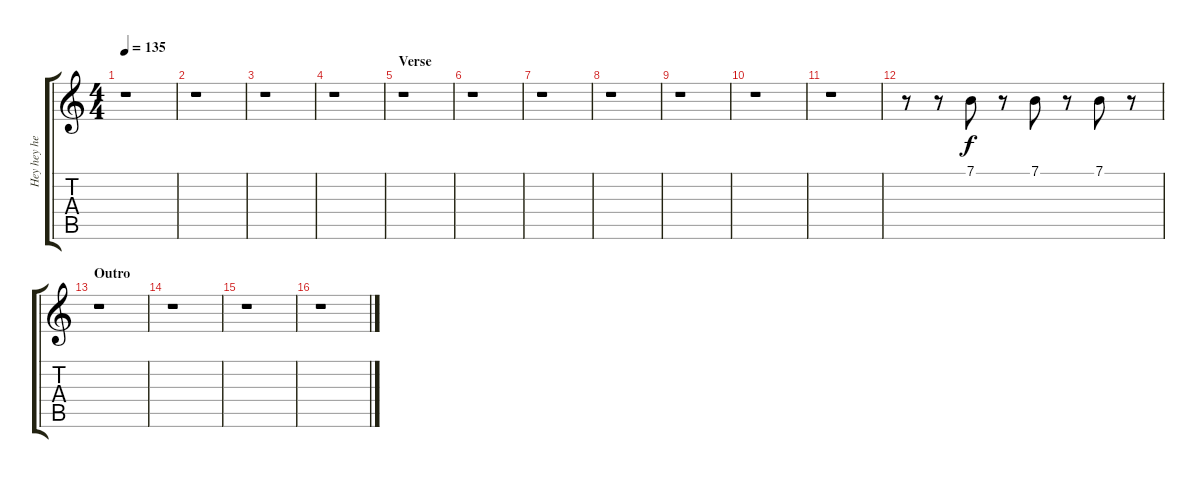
\track ("Hey hey hey" "Hey hey he") {instrument voiceoohs}
\staff {score tabs}
\tuning (E4 B3 G3 D3 A2 E2) {hide}
\ts (4 4)
\tempo 135
\clef g2
\ks c
r.1{dy f} |
r.1 |
r.1 |
r.1 |
\section ("" "Verse")
r.1 |
r.1 |
r.1 |
r.1 |
r.1 |
r.1 |
r.1 |
r.8 r.8 7.1.8 r.8 7.1.8 r.8 7.1.8 r.8 |
\section ("" "Outro")
r.1 |
r.1 |
r.1 |
r.1
